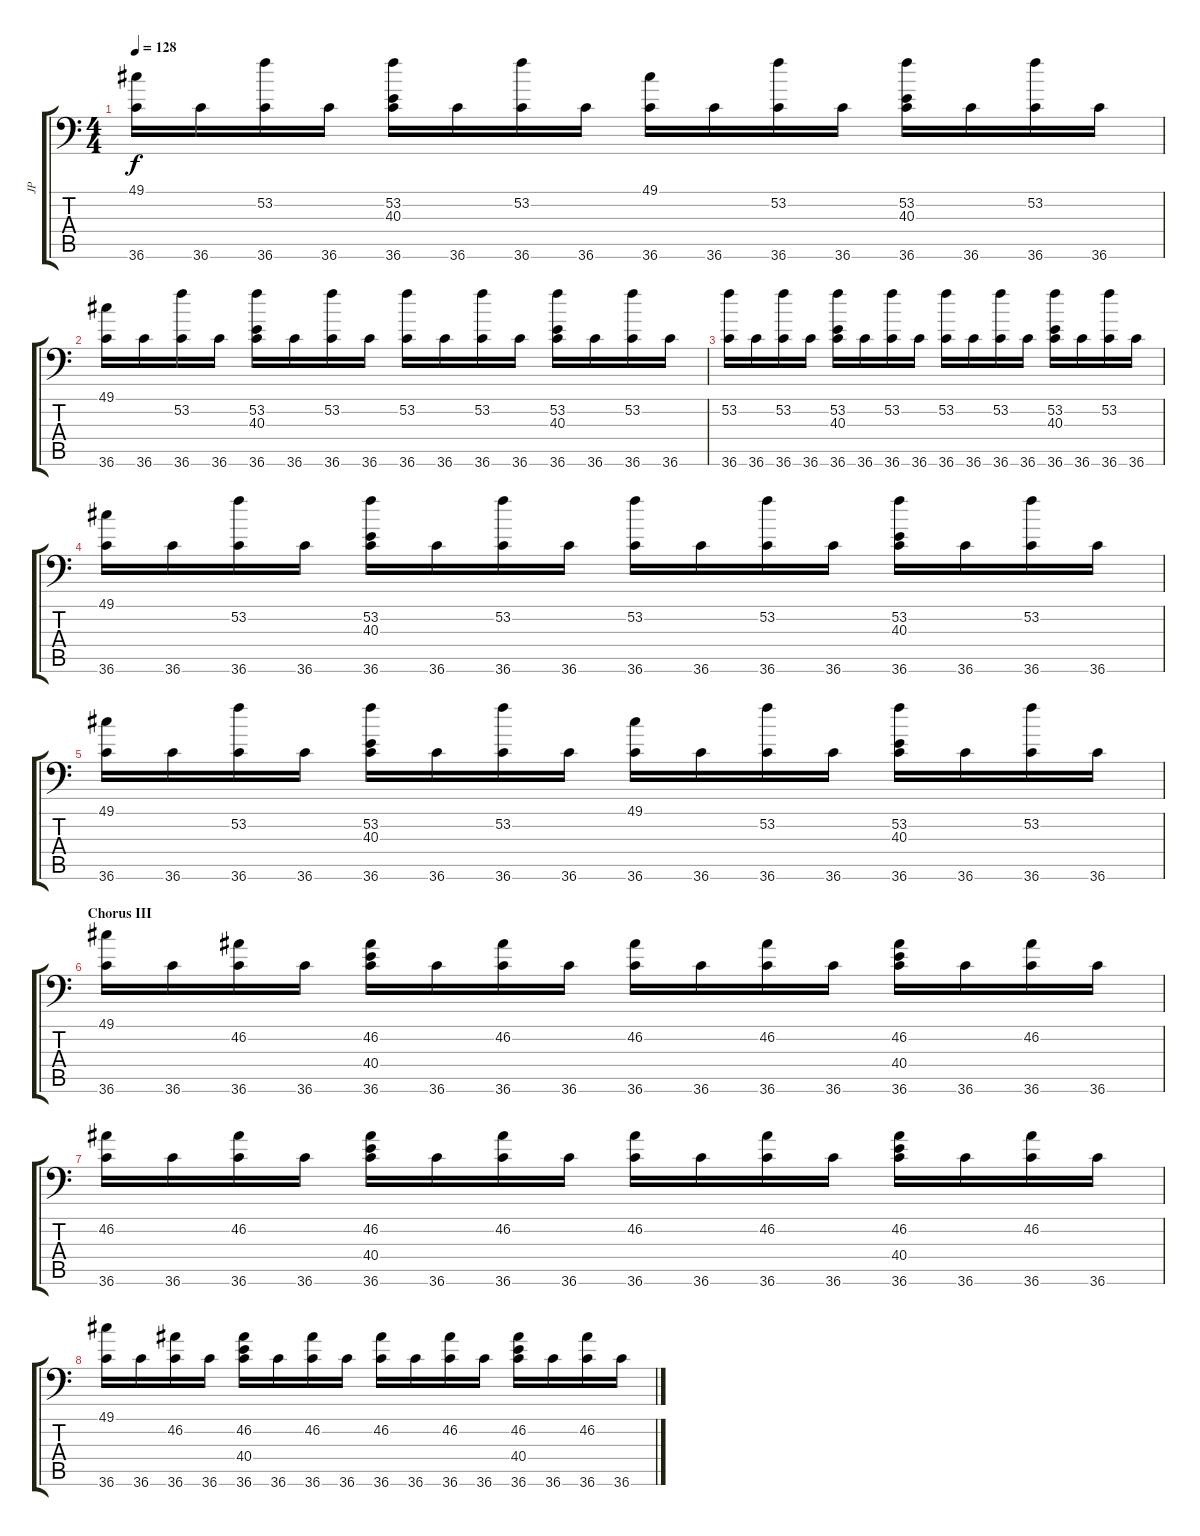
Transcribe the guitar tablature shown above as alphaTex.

\track ("JP" "JP") {instrument acousticgrandpiano}
\staff {score tabs}
\tuning (C-1 C-1 C-1 C-1 C-1 C-1) {hide}
\ts (4 4)
\tempo 128
\clef f4
\ks c
(49.1 36.6).16{dy f} 36.6.16 (53.2 36.6).16 36.6.16 (53.2 40.3 36.6).16 36.6.16 (53.2 36.6).16 36.6.16 (49.1 36.6).16 36.6.16 (53.2 36.6).16 36.6.16 (53.2 40.3 36.6).16 36.6.16 (53.2 36.6).16 36.6.16 |
(49.1 36.6).16 36.6.16 (53.2 36.6).16 36.6.16 (53.2 40.3 36.6).16 36.6.16 (53.2 36.6).16 36.6.16 (53.2 36.6).16 36.6.16 (53.2 36.6).16 36.6.16 (53.2 40.3 36.6).16 36.6.16 (53.2 36.6).16 36.6.16 |
(53.2 36.6).16 36.6.16 (53.2 36.6).16 36.6.16 (53.2 40.3 36.6).16 36.6.16 (53.2 36.6).16 36.6.16 (53.2 36.6).16 36.6.16 (53.2 36.6).16 36.6.16 (53.2 40.3 36.6).16 36.6.16 (53.2 36.6).16 36.6.16 |
(49.1 36.6).16 36.6.16 (53.2 36.6).16 36.6.16 (53.2 40.3 36.6).16 36.6.16 (53.2 36.6).16 36.6.16 (53.2 36.6).16 36.6.16 (53.2 36.6).16 36.6.16 (53.2 40.3 36.6).16 36.6.16 (53.2 36.6).16 36.6.16 |
(49.1 36.6).16 36.6.16 (53.2 36.6).16 36.6.16 (53.2 40.3 36.6).16 36.6.16 (53.2 36.6).16 36.6.16 (49.1 36.6).16 36.6.16 (53.2 36.6).16 36.6.16 (53.2 40.3 36.6).16 36.6.16 (53.2 36.6).16 36.6.16 |
\section ("" "Chorus III")
(49.1 36.6).16 36.6.16 (46.2 36.6).16 36.6.16 (46.2 40.4 36.6).16 36.6.16 (46.2 36.6).16 36.6.16 (46.2 36.6).16 36.6.16 (46.2 36.6).16 36.6.16 (46.2 40.4 36.6).16 36.6.16 (46.2 36.6).16 36.6.16 |
(46.2 36.6).16 36.6.16 (46.2 36.6).16 36.6.16 (46.2 40.4 36.6).16 36.6.16 (46.2 36.6).16 36.6.16 (46.2 36.6).16 36.6.16 (46.2 36.6).16 36.6.16 (46.2 40.4 36.6).16 36.6.16 (46.2 36.6).16 36.6.16 |
(49.1 36.6).16 36.6.16 (46.2 36.6).16 36.6.16 (46.2 40.4 36.6).16 36.6.16 (46.2 36.6).16 36.6.16 (46.2 36.6).16 36.6.16 (46.2 36.6).16 36.6.16 (46.2 40.4 36.6).16 36.6.16 (46.2 36.6).16 36.6.16
